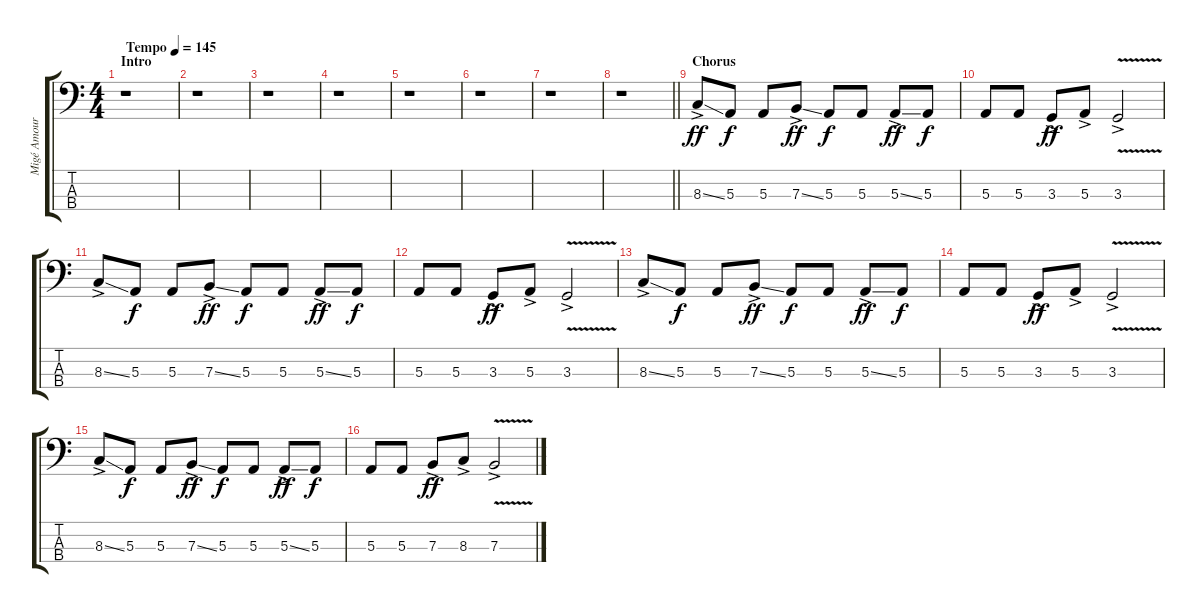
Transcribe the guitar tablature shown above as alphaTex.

\track ("Migé Amour (Bass)" "Migé Amour") {instrument electricbassfinger}
\staff {score tabs}
\tuning (D2 A1 E1 B0) {hide}
\ts (4 4)
\section ("" "Intro")
\tempo (145 "Tempo")
\clef f4
\ks c
r.1{dy ff instrument electricbassfinger} |
r.1 |
r.1 |
r.1 |
r.1 |
r.1 |
r.1 |
\barLineRight lightlight
r.1 |
\section ("" "Chorus")
8.3{ss ac}.8 5.3.8{dy f} 5.3.8 7.3{ss ac}.8{dy ff} 5.3.8{dy f} 5.3.8 5.3{ss ac}.8{dy ff} 5.3.8{dy f} |
5.3.8 5.3.8 3.3{ac}.8{dy ff} 5.3{ac}.8 3.3{v ac}.2 |
8.3{ss ac}.8 5.3.8{dy f} 5.3.8 7.3{ss ac}.8{dy ff} 5.3.8{dy f} 5.3.8 5.3{ss ac}.8{dy ff} 5.3.8{dy f} |
5.3.8 5.3.8 3.3{ac}.8{dy ff} 5.3{ac}.8 3.3{v ac}.2 |
8.3{ss ac}.8 5.3.8{dy f} 5.3.8 7.3{ss ac}.8{dy ff} 5.3.8{dy f} 5.3.8 5.3{ss ac}.8{dy ff} 5.3.8{dy f} |
5.3.8 5.3.8 3.3{ac}.8{dy ff} 5.3{ac}.8 3.3{v ac}.2 |
8.3{ss ac}.8 5.3.8{dy f} 5.3.8 7.3{ss ac}.8{dy ff} 5.3.8{dy f} 5.3.8 5.3{ss ac}.8{dy ff} 5.3.8{dy f} |
5.3.8 5.3.8 7.3{ac}.8{dy ff} 8.3{ac}.8 7.3{v ac}.2
